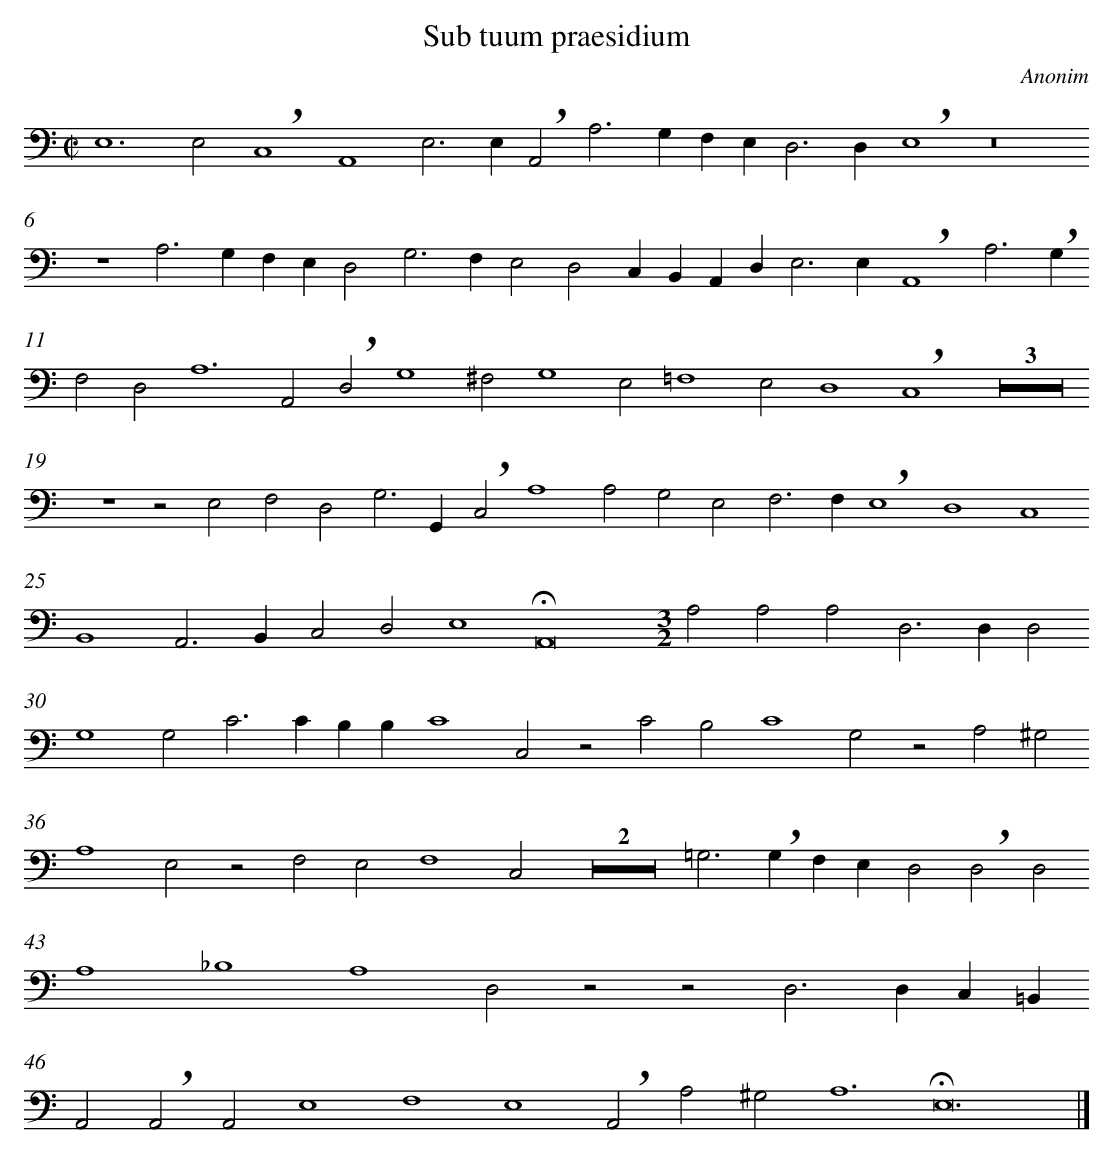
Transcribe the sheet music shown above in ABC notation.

X:1
T: Sub tuum praesidium
C: Anonim
L: 1/4
M: C|
K: C clef=bass
E,6E,2 [|]
!breath!C,4A,,4 [|]
E,2>E,2!breath!A,,2A,3 [|]
G,F,E,2<D,2D, [|]
!breath!E,4z8 [|]
z4 [|]
A,2>G,2F,E,D,2 [|]
G,2>F,2E,2D,2 [|]
C,B,,A,,D,2<E,2E, [|]
!breath!A,,4A,3!breath!G, [|]
F,2D,2A,6 [|]
A,,2!breath!D,2G,4 [|]
^F,2G,4 [|]
E,2=F,4E,2 [|]
D,4!breath!C,4 [|]
Z3 [|]
z4z2E,2 [|]
F,2D,2G,3G,, [|]
!breath!C,2A,4 [|]
A,2G,2E,2 [|]
F,2>F,2!breath!E,4 [|]
D,4C,4 [|]
B,,4A,,3B,, [|]
C,2D,2E,4 [|]
!fermata!A,,8 [|]
[M:3/2]A,2A,2A,2 [|]
D,2>D,2D,2 [|]
G,4G,2 [|]
C2>C2B,B, [|]
C4C,2 [|]
z2C2B,2 [|]
C4G,2 [|]
z2A,2^G,2 [|]
A,4E,2 [|]
z2F,2E,2 [|]
F,4C,2 [|]
Z2 [|]
=G,2>!breath!G,2F,E, [|]
D,2!breath!D,2D,2 [|]
A,4_B,4 [|]
A,4 [|]
D,2z2z2 [|]
D,2>D,2C,=B,, [|]
A,,2!breath!A,,2A,,2 [|]
E,4F,4 [|]
E,4 [|]
!breath!A,,2A,2^G,2 [|]
A,6 [|]
!fermata!E,12 [|]
 |]
